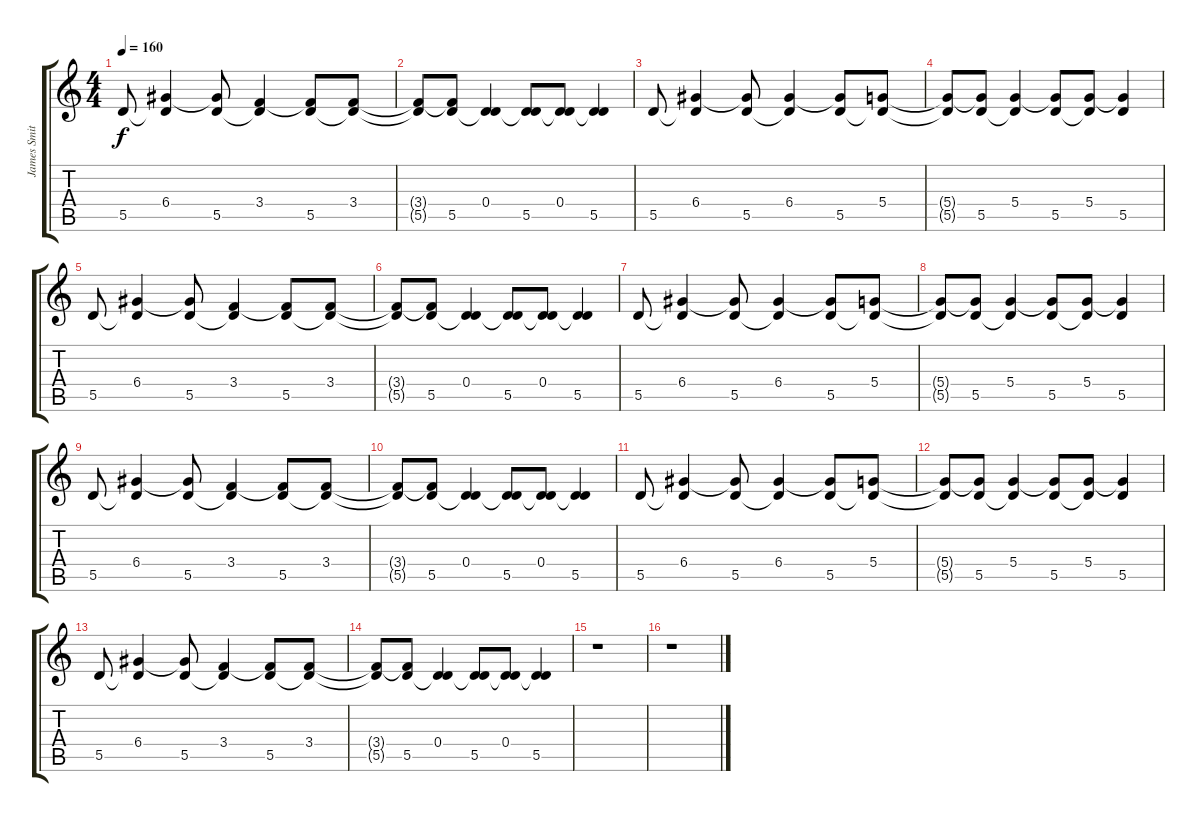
\track ("James Smith - Guitar" "James Smit") {instrument distortionguitar}
\staff {score tabs}
\tuning (E4 B3 G3 D3 A2 D2) {hide}
\ts (4 4)
\tempo 160
\clef g2
\ks c
5.5.8{dy f} (6.4 5.5{t}).4 (6.4{t} 5.5).8 (3.4 5.5{t}).4 (3.4{t} 5.5).8 (3.4 5.5{t}).8 |
(3.4{t} 5.5{t}).8 (3.4{t} 5.5).8 (0.4 5.5{t}).4 (0.4{t} 5.5).8 (0.4 5.5{t}).8 (0.4{t} 5.5).4 |
5.5.8 (6.4 5.5{t}).4 (6.4{t} 5.5).8 (6.4 5.5{t}).4 (6.4{t} 5.5).8 (5.4 5.5{t}).8 |
(5.4{t} 5.5{t}).8 (5.4{t} 5.5).8 (5.4 5.5{t}).4 (5.4{t} 5.5).8 (5.4 5.5{t}).8 (5.4{t} 5.5).4 |
5.5.8 (6.4 5.5{t}).4 (6.4{t} 5.5).8 (3.4 5.5{t}).4 (3.4{t} 5.5).8 (3.4 5.5{t}).8 |
(3.4{t} 5.5{t}).8 (3.4{t} 5.5).8 (0.4 5.5{t}).4 (0.4{t} 5.5).8 (0.4 5.5{t}).8 (0.4{t} 5.5).4 |
5.5.8 (6.4 5.5{t}).4 (6.4{t} 5.5).8 (6.4 5.5{t}).4 (6.4{t} 5.5).8 (5.4 5.5{t}).8 |
(5.4{t} 5.5{t}).8 (5.4{t} 5.5).8 (5.4 5.5{t}).4 (5.4{t} 5.5).8 (5.4 5.5{t}).8 (5.4{t} 5.5).4 |
5.5.8 (6.4 5.5{t}).4 (6.4{t} 5.5).8 (3.4 5.5{t}).4 (3.4{t} 5.5).8 (3.4 5.5{t}).8 |
(3.4{t} 5.5{t}).8 (3.4{t} 5.5).8 (0.4 5.5{t}).4 (0.4{t} 5.5).8 (0.4 5.5{t}).8 (0.4{t} 5.5).4 |
5.5.8 (6.4 5.5{t}).4 (6.4{t} 5.5).8 (6.4 5.5{t}).4 (6.4{t} 5.5).8 (5.4 5.5{t}).8 |
(5.4{t} 5.5{t}).8 (5.4{t} 5.5).8 (5.4 5.5{t}).4 (5.4{t} 5.5).8 (5.4 5.5{t}).8 (5.4{t} 5.5).4 |
5.5.8 (6.4 5.5{t}).4 (6.4{t} 5.5).8 (3.4 5.5{t}).4 (3.4{t} 5.5).8 (3.4 5.5{t}).8 |
(3.4{t} 5.5{t}).8 (3.4{t} 5.5).8 (0.4 5.5{t}).4 (0.4{t} 5.5).8 (0.4 5.5{t}).8 (0.4{t} 5.5).4 |
r.1 |
r.1
